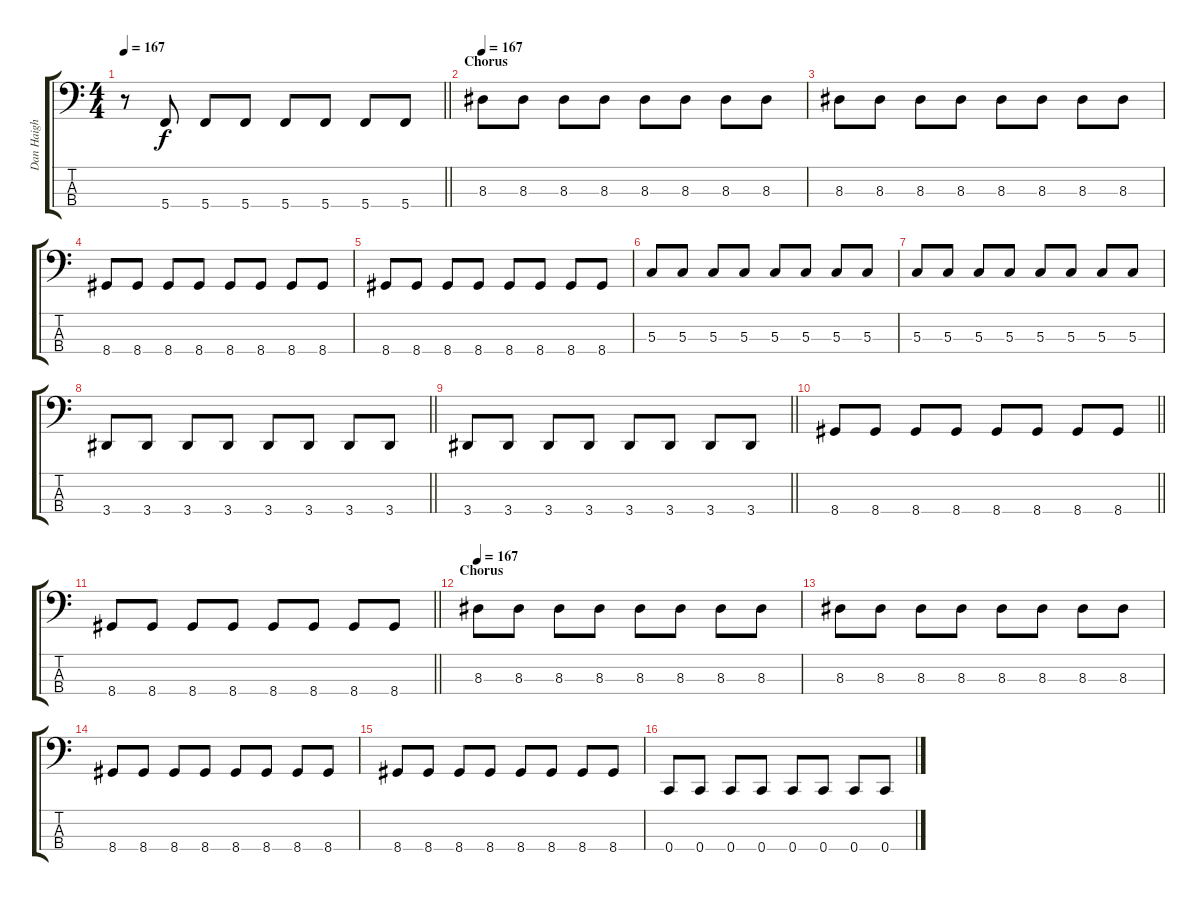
\track ("Dan Haigh" "Dan Haigh") {instrument electricbassfinger}
\staff {score tabs}
\tuning (F2 C2 G1 C1) {hide}
\ts (4 4)
\tempo 167
\clef f4
\barLineRight lightlight
\ks c
r.8{dy f} 5.4.8 5.4.8 5.4.8 5.4.8 5.4.8 5.4.8 5.4.8 |
\section ("" "Chorus")
\tempo 167
8.3.8 8.3.8 8.3.8 8.3.8 8.3.8 8.3.8 8.3.8 8.3.8 |
8.3.8 8.3.8 8.3.8 8.3.8 8.3.8 8.3.8 8.3.8 8.3.8 |
8.4.8 8.4.8 8.4.8 8.4.8 8.4.8 8.4.8 8.4.8 8.4.8 |
8.4.8 8.4.8 8.4.8 8.4.8 8.4.8 8.4.8 8.4.8 8.4.8 |
5.3.8 5.3.8 5.3.8 5.3.8 5.3.8 5.3.8 5.3.8 5.3.8 |
5.3.8 5.3.8 5.3.8 5.3.8 5.3.8 5.3.8 5.3.8 5.3.8 |
\barLineRight lightlight
3.4.8 3.4.8 3.4.8 3.4.8 3.4.8 3.4.8 3.4.8 3.4.8 |
\barLineRight lightlight
3.4.8 3.4.8 3.4.8 3.4.8 3.4.8 3.4.8 3.4.8 3.4.8 |
\barLineRight lightlight
8.4.8 8.4.8 8.4.8 8.4.8 8.4.8 8.4.8 8.4.8 8.4.8 |
\barLineRight lightlight
8.4.8 8.4.8 8.4.8 8.4.8 8.4.8 8.4.8 8.4.8 8.4.8 |
\section ("" "Chorus")
\tempo 167
8.3.8 8.3.8 8.3.8 8.3.8 8.3.8 8.3.8 8.3.8 8.3.8 |
8.3.8 8.3.8 8.3.8 8.3.8 8.3.8 8.3.8 8.3.8 8.3.8 |
8.4.8 8.4.8 8.4.8 8.4.8 8.4.8 8.4.8 8.4.8 8.4.8 |
8.4.8 8.4.8 8.4.8 8.4.8 8.4.8 8.4.8 8.4.8 8.4.8 |
0.4.8 0.4.8 0.4.8 0.4.8 0.4.8 0.4.8 0.4.8 0.4.8
